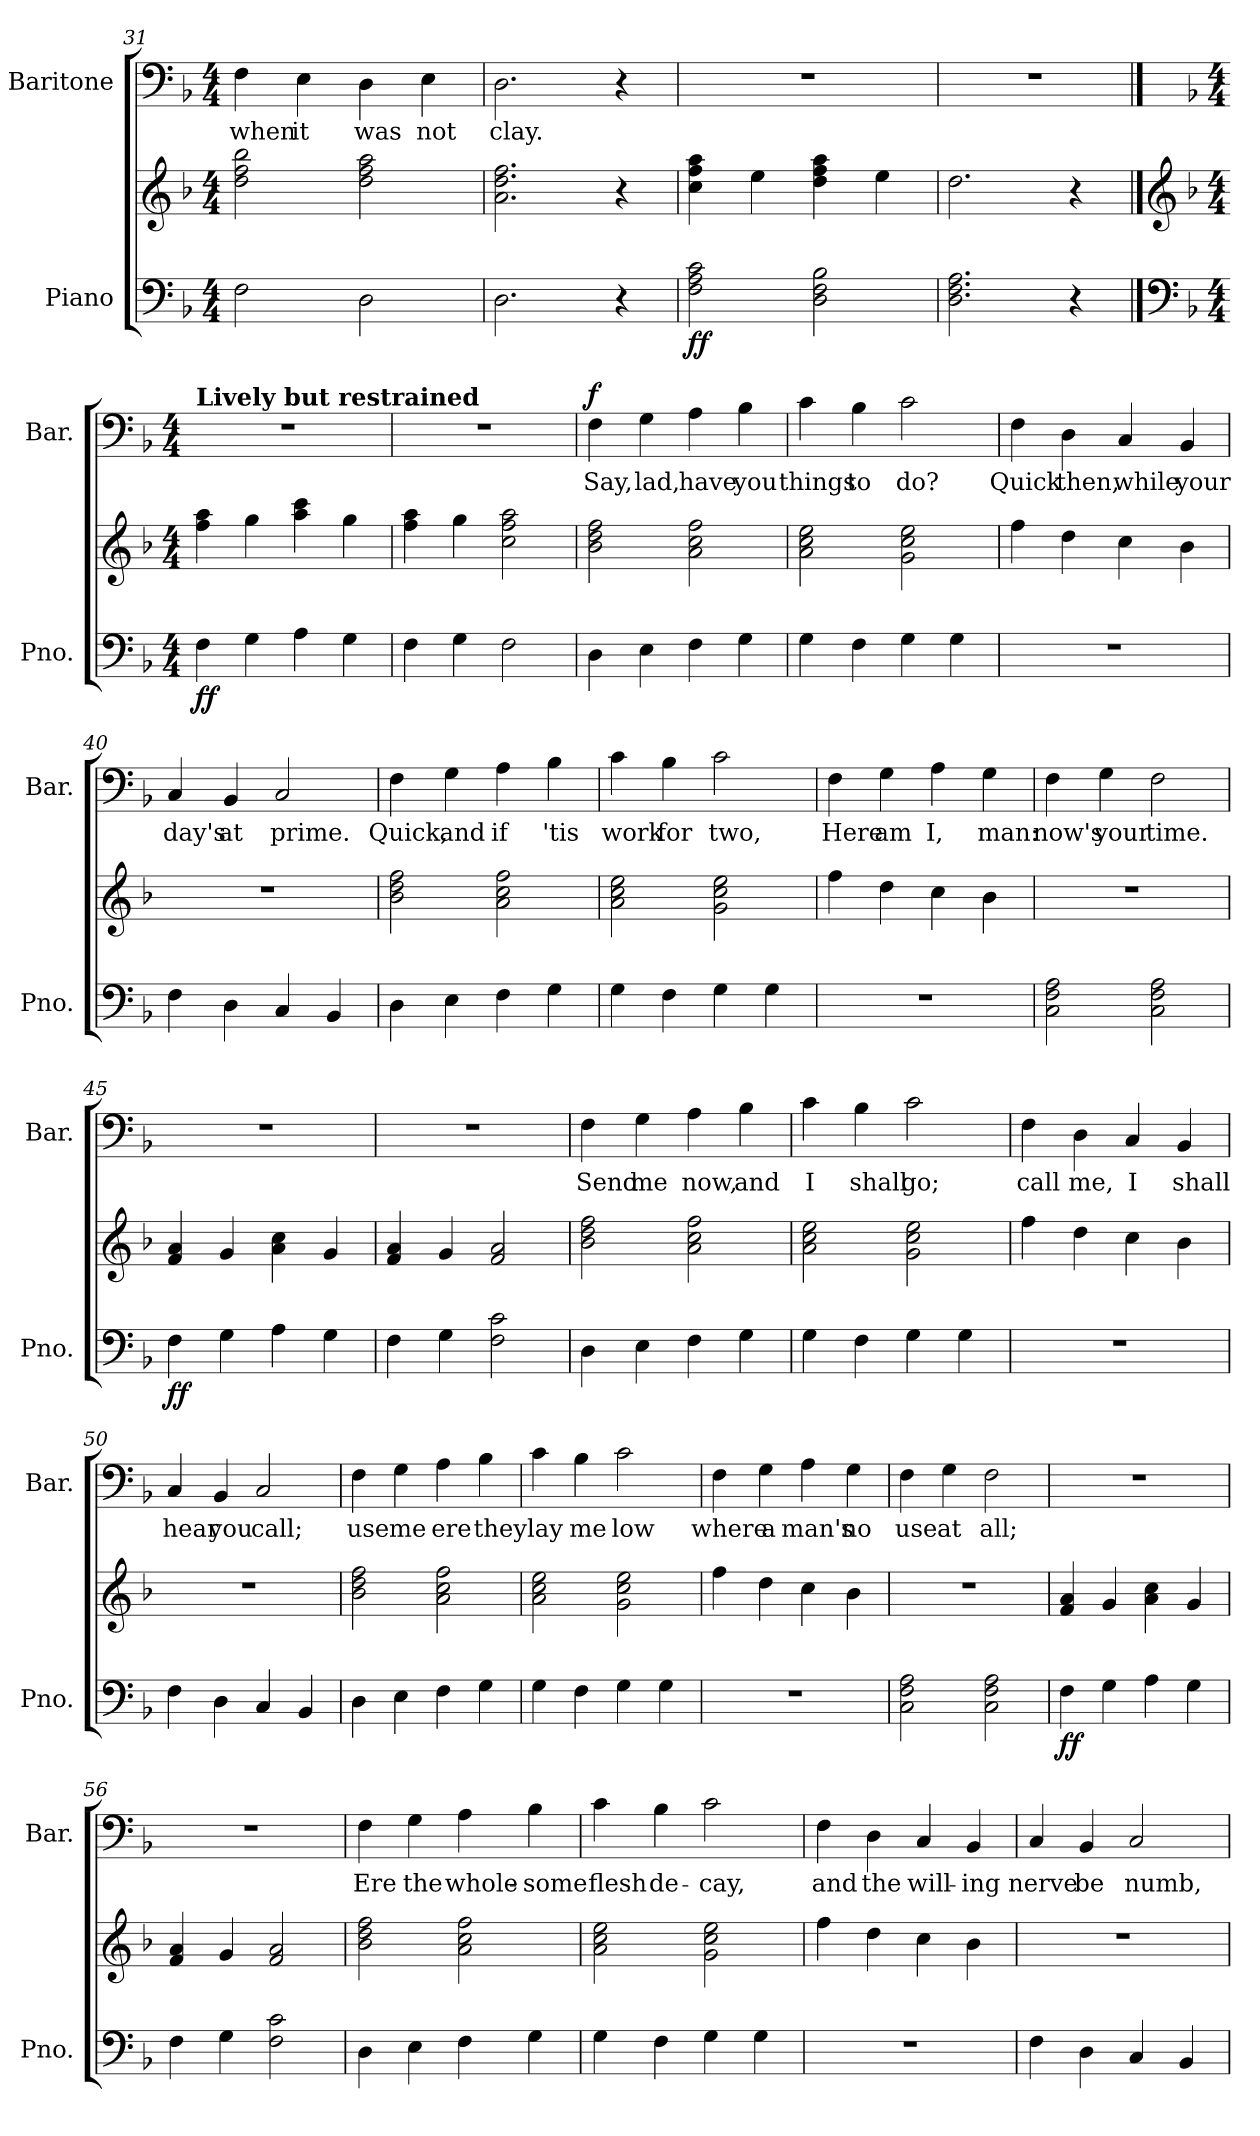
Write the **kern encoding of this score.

**kern	**kern	**dynam	**kern	**text	**dynam
*part2	*part2	*part2	*part1	*part1	*part1
*staff3	*staff2	*staff2/3	*staff1	*staff1	*staff1
*I"Piano	*	*	*I"Baritone	*	*
*I'Pno.	*	*	*I'Bar.	*	*
*clefF4	*clefG2	*	*clefF4	*	*
*k[b-]	*k[b-]	*	*k[b-]	*	*
*M4/4	*M4/4	*	*M4/4	*	*
=31	=31	=31	=31	=31	=31
2F\	2dd\ 2ff\ 2bb-\	.	4F\	when	.
.	.	.	4E\	it	.
2D\	2dd\ 2ff\ 2aa\	.	4D\	was	.
.	.	.	4E\	not	.
=32	=32	=32	=32	=32	=32
2.D\	2.a\ 2.dd\ 2.ff\	.	2.D\	clay.	.
4r	4r	.	4r	.	.
=33	=33	=33	=33	=33	=33
!	!	!LO:DY:b=2	!	!	!
!	!	!LO:DY:n=1:b	!	!	!
2F\ 2A\ 2c\	4cc\ 4ff\ 4aa\	f f	1r	.	.
.	4ee\	.	.	.	.
2D\ 2F\ 2B-\	4dd\ 4ff\ 4aa\	.	.	.	.
.	4ee\	.	.	.	.
!!LO:LB:g=z
=34	=34	=34	=34	=34	=34
2.D\ 2.F\ 2.A\	2.dd\	.	1r	.	.
4r	4r	.	.	.	.
!!LO:PB:g=z
==35	==35	==35	==35	==35	==35
*clefF4	*clefG2	*	*	*	*
*k[b-]	*k[b-]	*	*k[b-]	*	*
*M4/4	*M4/4	*	*M4/4	*	*
*	*	*	*MM120	*	*
!	!	!	!LO:TX:a:B:t=Lively but restrained	!	!
!	!	!LO:DY:b=2	!	!	!
!	!	!LO:DY:n=1:b	!	!	!
4F\	4ff\ 4aa\	f f	1r	.	.
4G\	4gg\	.	.	.	.
4A\	4aa\ 4ccc\	.	.	.	.
4G\	4gg\	.	.	.	.
=36	=36	=36	=36	=36	=36
4F\	4ff\ 4aa\	.	1r	.	.
4G\	4gg\	.	.	.	.
2F\	2cc\ 2ff\ 2aa\	.	.	.	.
=37	=37	=37	=37	=37	=37
!	!	!LO:DY:b=2	!	!	!
!	!	!LO:DY:n=1:b	!	!	!LO:DY:a
4D\	2b-\ 2dd\ 2ff\	mp mp	4F\	Say,	f
4E\	.	.	4G\	lad,	.
4F\	2a\ 2cc\ 2ff\	.	4A\	have	.
4G\	.	.	4B-\	you	.
=38	=38	=38	=38	=38	=38
4G\	2a\ 2cc\ 2ee\	.	4c\	things	.
4F\	.	.	4B-\	to	.
4G\	2g\ 2cc\ 2ee\	.	2c\	do?	.
4G\	.	.	.	.	.
=39	=39	=39	=39	=39	=39
1r	4ff\	.	4F\	Quick	.
.	4dd\	.	4D\	then,	.
.	4cc\	.	4C/	while	.
.	4b-\	.	4BB-/	your	.
!!LO:LB:g=z
=40	=40	=40	=40	=40	=40
4F\	1r	.	4C/	day's	.
4D\	.	.	4BB-/	at	.
4C/	.	.	2C/	prime.	.
4BB-/	.	.	.	.	.
=41	=41	=41	=41	=41	=41
4D\	2b-\ 2dd\ 2ff\	.	4F\	Quick,	.
4E\	.	.	4G\	and	.
4F\	2a\ 2cc\ 2ff\	.	4A\	if	.
4G\	.	.	4B-\	'tis	.
=42	=42	=42	=42	=42	=42
4G\	2a\ 2cc\ 2ee\	.	4c\	work	.
4F\	.	.	4B-\	for	.
4G\	2g\ 2cc\ 2ee\	.	2c\	two,	.
4G\	.	.	.	.	.
=43	=43	=43	=43	=43	=43
1r	4ff\	.	4F\	Here	.
.	4dd\	.	4G\	am	.
.	4cc\	.	4A\	I,	.
.	4b-\	.	4G\	man:	.
=44	=44	=44	=44	=44	=44
2C\ 2F\ 2A\	1r	.	4F\	now's	.
.	.	.	4G\	your	.
2C\ 2F\ 2A\	.	.	2F\	time.	.
!!LO:LB:g=z
=45	=45	=45	=45	=45	=45
!	!	!LO:DY:b=2	!	!	!
!	!	!LO:DY:n=1:b	!	!	!
4F\	4f/ 4a/	f f	1r	.	.
4G\	4g/	.	.	.	.
4A\	4a\ 4cc\	.	.	.	.
4G\	4g/	.	.	.	.
=46	=46	=46	=46	=46	=46
4F\	4f/ 4a/	.	1r	.	.
4G\	4g/	.	.	.	.
2F\ 2c\	2f/ 2a/	.	.	.	.
=47	=47	=47	=47	=47	=47
!	!	!LO:DY:b=2	!	!	!
!	!	!LO:DY:n=1:b	!	!	!
4D\	2b-\ 2dd\ 2ff\	mp mp	4F\	Send	.
4E\	.	.	4G\	me	.
4F\	2a\ 2cc\ 2ff\	.	4A\	now,	.
4G\	.	.	4B-\	and	.
=48	=48	=48	=48	=48	=48
4G\	2a\ 2cc\ 2ee\	.	4c\	I	.
4F\	.	.	4B-\	shall	.
4G\	2g\ 2cc\ 2ee\	.	2c\	go;	.
4G\	.	.	.	.	.
=49	=49	=49	=49	=49	=49
1r	4ff\	.	4F\	call	.
.	4dd\	.	4D\	me,	.
.	4cc\	.	4C/	I	.
.	4b-\	.	4BB-/	shall	.
=50	=50	=50	=50	=50	=50
4F\	1r	.	4C/	hear	.
4D\	.	.	4BB-/	you	.
4C/	.	.	2C/	call;	.
4BB-/	.	.	.	.	.
!!LO:PB:g=z
=51	=51	=51	=51	=51	=51
4D\	2b-\ 2dd\ 2ff\	.	4F\	use	.
4E\	.	.	4G\	me	.
4F\	2a\ 2cc\ 2ff\	.	4A\	ere	.
4G\	.	.	4B-\	they	.
=52	=52	=52	=52	=52	=52
4G\	2a\ 2cc\ 2ee\	.	4c\	lay	.
4F\	.	.	4B-\	me	.
4G\	2g\ 2cc\ 2ee\	.	2c\	low	.
4G\	.	.	.	.	.
=53	=53	=53	=53	=53	=53
1r	4ff\	.	4F\	where	.
.	4dd\	.	4G\	a	.
.	4cc\	.	4A\	man's	.
.	4b-\	.	4G\	no	.
=54	=54	=54	=54	=54	=54
2C\ 2F\ 2A\	1r	.	4F\	use	.
.	.	.	4G\	at	.
2C\ 2F\ 2A\	.	.	2F\	all;	.
=55	=55	=55	=55	=55	=55
!	!	!LO:DY:b=2	!	!	!
!	!	!LO:DY:n=1:b	!	!	!
4F\	4f/ 4a/	f f	1r	.	.
4G\	4g/	.	.	.	.
4A\	4a\ 4cc\	.	.	.	.
4G\	4g/	.	.	.	.
=56	=56	=56	=56	=56	=56
4F\	4f/ 4a/	.	1r	.	.
4G\	4g/	.	.	.	.
2F\ 2c\	2f/ 2a/	.	.	.	.
!!LO:LB:g=z
=57	=57	=57	=57	=57	=57
!	!	!LO:DY:b=2	!	!	!
!	!	!LO:DY:n=1:b	!	!	!
4D\	2b-\ 2dd\ 2ff\	mp mp	4F\	Ere	.
4E\	.	.	4G\	the	.
4F\	2a\ 2cc\ 2ff\	.	4A\	whole-	.
4G\	.	.	4B-\	-some	.
=58	=58	=58	=58	=58	=58
4G\	2a\ 2cc\ 2ee\	.	4c\	flesh	.
4F\	.	.	4B-\	de-	.
4G\	2g\ 2cc\ 2ee\	.	2c\	-cay,	.
4G\	.	.	.	.	.
=59	=59	=59	=59	=59	=59
1r	4ff\	.	4F\	and	.
.	4dd\	.	4D\	the	.
.	4cc\	.	4C/	will-	.
.	4b-\	.	4BB-/	-ing	.
=60	=60	=60	=60	=60	=60
4F\	1r	.	4C/	nerve	.
4D\	.	.	4BB-/	be	.
4C/	.	.	2C/	numb,	.
4BB-/	.	.	.	.	.
=	=	=	=	=	=
*-	*-	*-	*-	*-	*-
